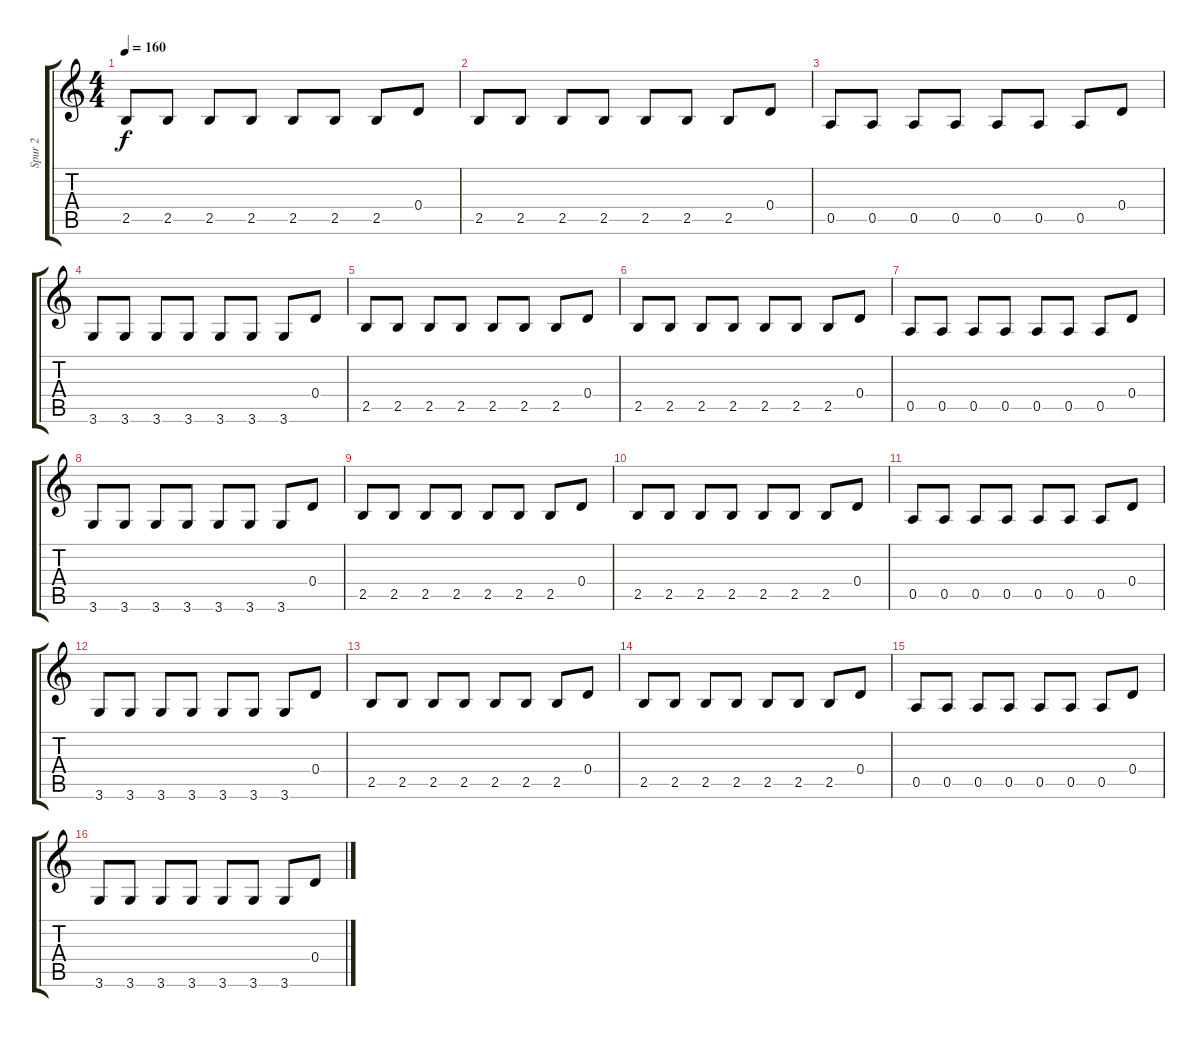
\track ("Spur 2" "Spur 2") {instrument distortionguitar}
\staff {score tabs}
\tuning (E4 B3 G3 D3 A2 E2) {hide}
\ts (4 4)
\tempo 160
\clef g2
\ks c
2.5.8{dy f} 2.5.8 2.5.8 2.5.8 2.5.8 2.5.8 2.5.8 0.4.8 |
2.5.8 2.5.8 2.5.8 2.5.8 2.5.8 2.5.8 2.5.8 0.4.8 |
0.5.8 0.5.8 0.5.8 0.5.8 0.5.8 0.5.8 0.5.8 0.4.8 |
3.6.8 3.6.8 3.6.8 3.6.8 3.6.8 3.6.8 3.6.8 0.4.8 |
2.5.8 2.5.8 2.5.8 2.5.8 2.5.8 2.5.8 2.5.8 0.4.8 |
2.5.8 2.5.8 2.5.8 2.5.8 2.5.8 2.5.8 2.5.8 0.4.8 |
0.5.8 0.5.8 0.5.8 0.5.8 0.5.8 0.5.8 0.5.8 0.4.8 |
3.6.8 3.6.8 3.6.8 3.6.8 3.6.8 3.6.8 3.6.8 0.4.8 |
2.5.8 2.5.8 2.5.8 2.5.8{volume 12} 2.5.8{volume 12} 2.5.8{volume 12} 2.5.8{volume 12} 0.4.8{volume 12} |
2.5.8{volume 12} 2.5.8{volume 12} 2.5.8{volume 11} 2.5.8{volume 11} 2.5.8 2.5.8{volume 11} 2.5.8{volume 11} 0.4.8{volume 11} |
0.5.8 0.5.8{volume 10} 0.5.8 0.5.8{volume 10} 0.5.8{volume 10} 0.5.8{volume 10} 0.5.8{volume 10} 0.4.8{volume 10} |
3.6.8{volume 10} 3.6.8{volume 10} 3.6.8{volume 10} 3.6.8{volume 9} 3.6.8{volume 9} 3.6.8{volume 9} 3.6.8 0.4.8{volume 9} |
2.5.8 2.5.8{volume 8} 2.5.8{volume 8} 2.5.8{volume 8} 2.5.8{volume 8} 2.5.8{volume 8} 2.5.8{volume 8} 0.4.8{volume 8} |
2.5.8{volume 8} 2.5.8{volume 8} 2.5.8{volume 7} 2.5.8{volume 7} 2.5.8{volume 7} 2.5.8{volume 7} 2.5.8 0.4.8{volume 6} |
0.5.8{volume 6} 0.5.8{volume 5} 0.5.8{volume 4} 0.5.8{volume 4} 0.5.8{volume 3} 0.5.8{volume 2} 0.5.8{volume 2} 0.4.8{volume 1} |
3.6.8{volume 0} 3.6.8{volume 0} 3.6.8{volume 0} 3.6.8{volume 0} 3.6.8{volume 0} 3.6.8{volume 0} 3.6.8 0.4.8
